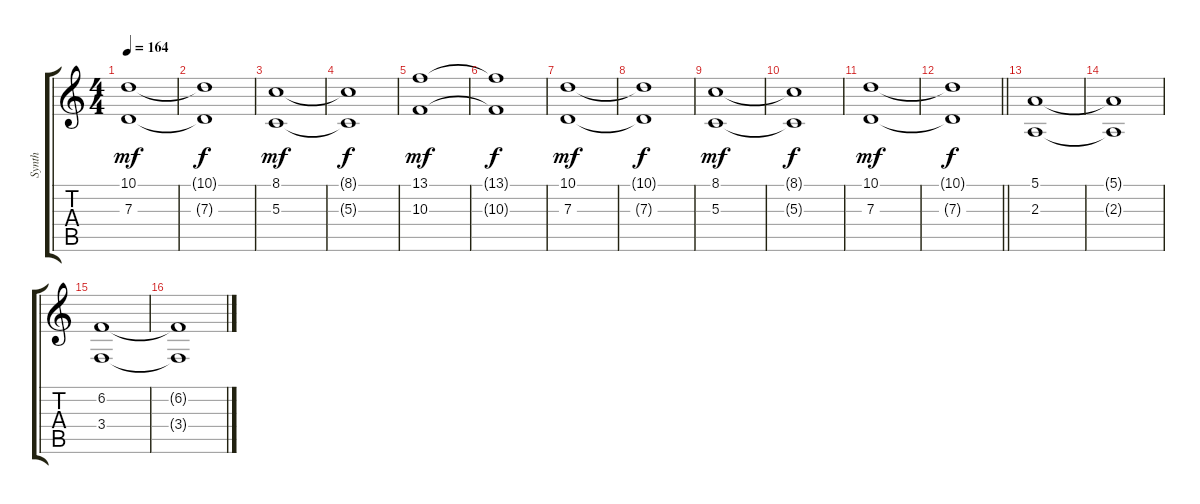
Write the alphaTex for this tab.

\track ("Synth" "Synth") {instrument synthvoice}
\staff {score tabs}
\tuning (E4 B3 G3 D3 A2 E2) {hide}
\ts (4 4)
\tempo 164
\clef g2
\ks c
(10.1 7.3).1{dy mf} |
(10.1{t} 7.3{t}).1{dy f} |
(8.1 5.3).1{dy mf} |
(8.1{t} 5.3{t}).1{dy f} |
(13.1 10.3).1{dy mf} |
(13.1{t} 10.3{t}).1{dy f} |
(10.1 7.3).1{dy mf} |
(10.1{t} 7.3{t}).1{dy f} |
(8.1 5.3).1{dy mf} |
(8.1{t} 5.3{t}).1{dy f} |
(10.1 7.3).1{dy mf} |
\barLineRight lightlight
(10.1{t} 7.3{t}).1{dy f} |
\section ("" "")
(5.1 2.3).1 |
(5.1{t} 2.3{t}).1 |
(6.2 3.4).1 |
(6.2{t} 3.4{t}).1
